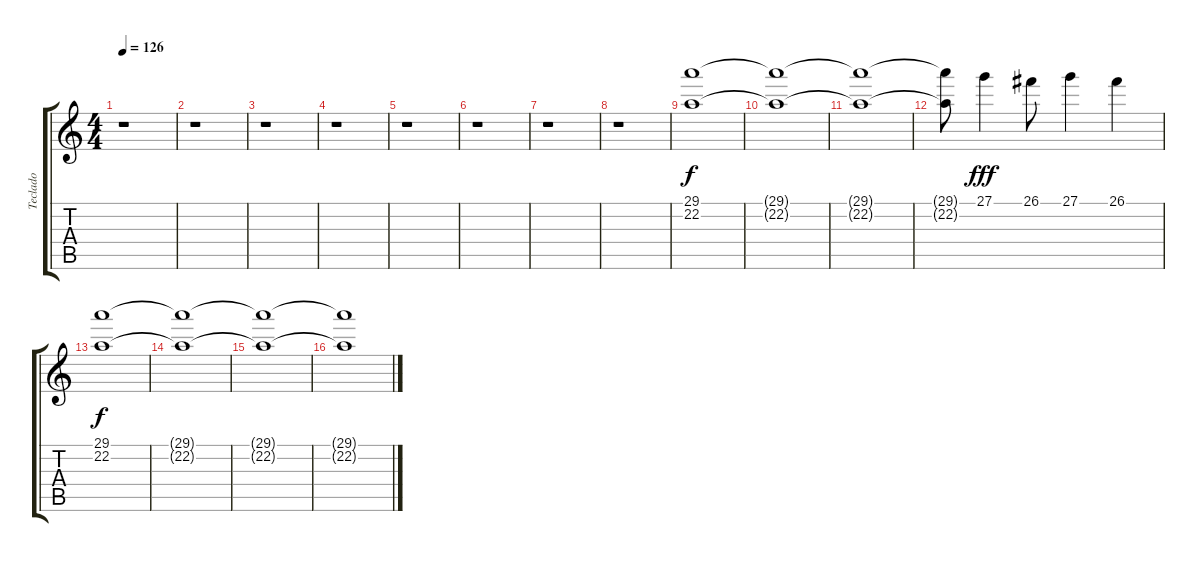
\track ("Teclado" "Teclado") {instrument rockorgan}
\staff {score tabs}
\tuning (E4 B3 G3 D3 A2 E2) {hide}
\ts (4 4)
\tempo 126
\clef g2
\ks c
r.1{dy f instrument rockorgan} |
r.1 |
r.1 |
r.1 |
r.1 |
r.1 |
r.1 |
r.1 |
(29.1 22.2).1 |
(29.1{t} 22.2{t}).1 |
(29.1{t} 22.2{t}).1 |
(29.1{t} 22.2{t}).8 27.1.4{dy fff} 26.1.8 27.1.4 26.1.4 |
(29.1 22.2).1{dy f} |
(29.1{t} 22.2{t}).1 |
(29.1{t} 22.2{t}).1 |
(29.1{t} 22.2{t}).1
